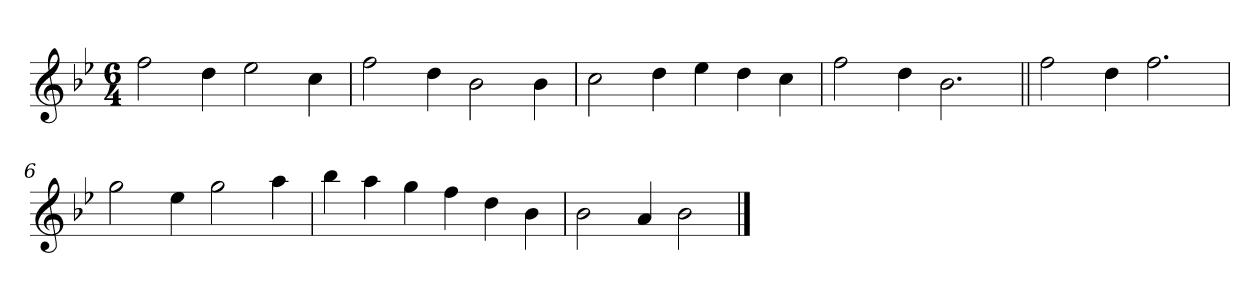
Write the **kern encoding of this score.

**kern
*part1
*staff1
*clefG2
*k[b-e-]
*B-:
*M6/4
*MM200
=1
2ff\
4dd\
2ee-\
4cc\
=2
2ff\
4dd\
2b-\
4b-\
=3
2cc\
4dd\
4ee-\
4dd\
4cc\
=4
2ff\
4dd\
2.b-\
=5||
2ff\
4dd\
2.ff\
=6
2gg\
4ee-\
2gg\
4aa\
=7
4bb-\
4aa\
4gg\
4ff\
4dd\
4b-\
=8
2b-\
4a/
2b-\
==
*-
